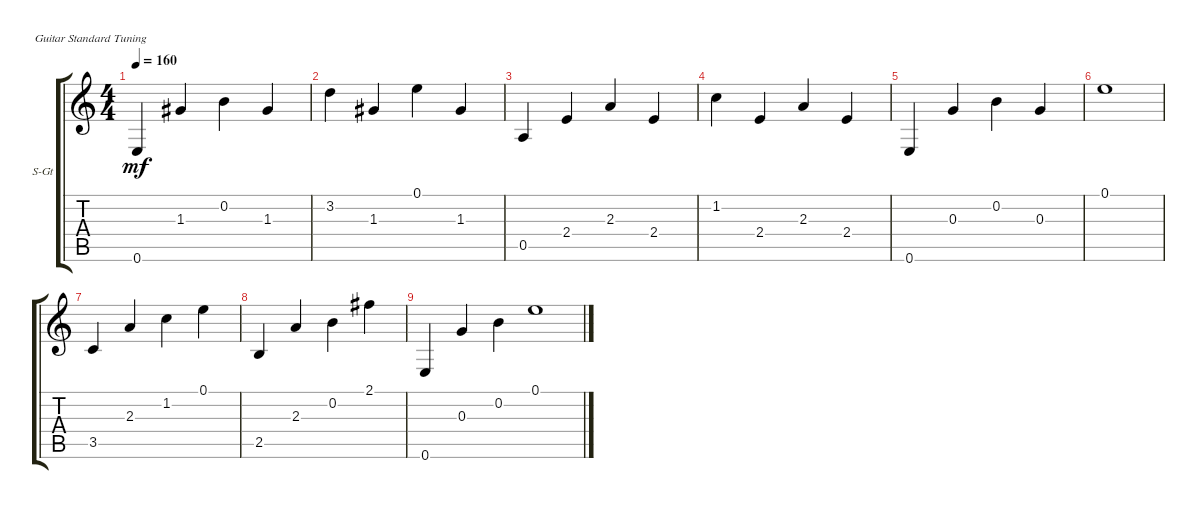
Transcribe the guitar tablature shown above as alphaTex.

\defaultSystemsLayout 4
\bracketExtendMode groupsimilarinstruments
\firstSystemTrackNameOrientation horizontal
\otherSystemsTrackNameOrientation horizontal
\track ("Steel Guitar" "S-Gt") {instrument acousticguitarsteel}
\staff {score tabs}
\tuning (E4 B3 G3 D3 A2 E2)
\ts (4 4)
\tempo 160
\clef g2
\ks c
0.6.4{dy mf} 1.3.4 0.2.4 1.3.4 |
3.2.4 1.3.4 0.1.4 1.3.4 |
0.5.4 2.4.4 2.3.4 2.4.4 |
1.2.4 2.4.4 2.3.4 2.4.4 |
0.6.4 0.3.4 0.2.4 0.3.4 |
0.1.1 |
3.5.4 2.3.4 1.2.4 0.1.4 |
2.5.4 2.3.4 0.2.4 2.1.4 |
0.6.4 0.3.4 0.2.4 0.1.1
